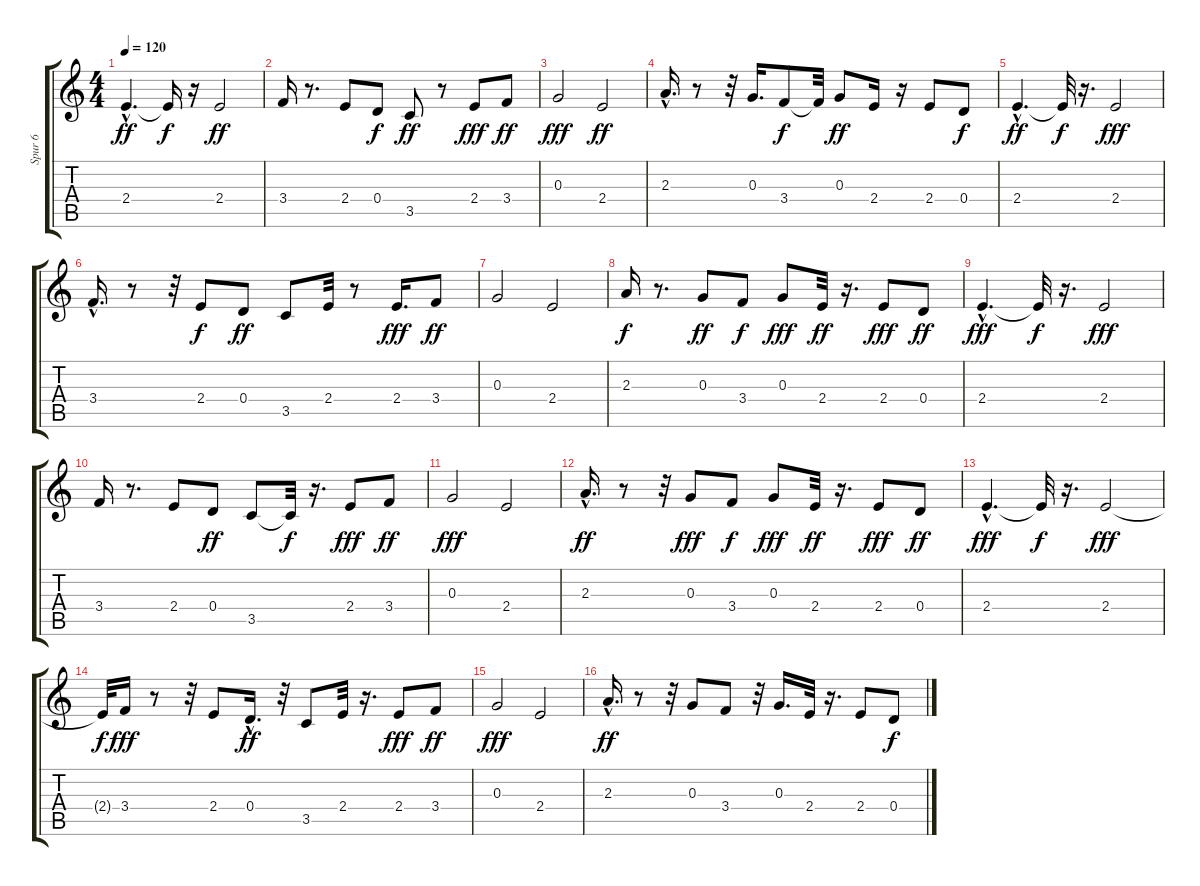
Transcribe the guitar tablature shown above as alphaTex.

\track ("Spur 6" "Spur 6") {instrument electricguitarmuted}
\staff {score tabs}
\tuning (E4 B3 G3 D3 A2 E2) {hide}
\ts (4 4)
\tempo 120
\clef g2
\ks c
2.4{hac}.4{d dy ff} 2.4{t}.16{dy f} r.16 2.4.2{dy ff} |
3.4.16 r.8{d} 2.4.8 0.4.8{dy f} 3.5.8{dy ff} r.8 2.4.8{dy fff} 3.4.8{dy ff} |
0.3.2{dy fff} 2.4.2{dy ff} |
2.3{hac}.16{d} r.8 r.32 0.3.16{d} 3.4.8{dy f} 3.4{t}.32 0.3.8{dy ff} 2.4.16 r.16 2.4.8 0.4.8{dy f} |
2.4{hac}.4{d dy ff} 2.4{t}.32{dy f} r.16{d} 2.4.2{dy fff} |
3.4{hac}.16{d} r.8 r.32 2.4.8{dy f} 0.4.8{dy ff} 3.5.8 2.4.32 r.8 2.4.16{d dy fff} 3.4.8{dy ff} |
0.3.2 2.4.2 |
2.3.16{dy f} r.8{d} 0.3.8{dy ff} 3.4.8{dy f} 0.3.8{dy fff} 2.4.32{dy ff} r.16{d} 2.4.8{dy fff} 0.4.8{dy ff} |
2.4{hac}.4{d dy fff} 2.4{t}.32{dy f} r.16{d} 2.4.2{dy fff} |
3.4.16 r.8{d} 2.4.8 0.4.8{dy ff} 3.5.8 3.5{t}.32{dy f} r.16{d} 2.4.8{dy fff} 3.4.8{dy ff} |
0.3.2{dy fff} 2.4.2 |
2.3{hac}.16{d dy ff} r.8 r.32 0.3.8{dy fff} 3.4.8{dy f} 0.3.8{dy fff} 2.4.32{dy ff} r.16{d} 2.4.8{dy fff} 0.4.8{dy ff} |
2.4{hac}.4{d dy fff} 2.4{t}.32{dy f} r.16{d} 2.4.2{dy fff} |
2.4{t}.32{dy f} 3.4.16{dy fff} r.8 r.32 2.4.8 0.4{hac}.16{d dy ff} r.32 3.5.8 2.4.32 r.16{d} 2.4.8{dy fff} 3.4.8{dy ff} |
0.3.2{dy fff} 2.4.2 |
2.3{hac}.16{d dy ff} r.8 r.32 0.3.8 3.4.8 r.32 0.3.16{d} 2.4.32 r.16{d} 2.4.8 0.4.8{dy f}
